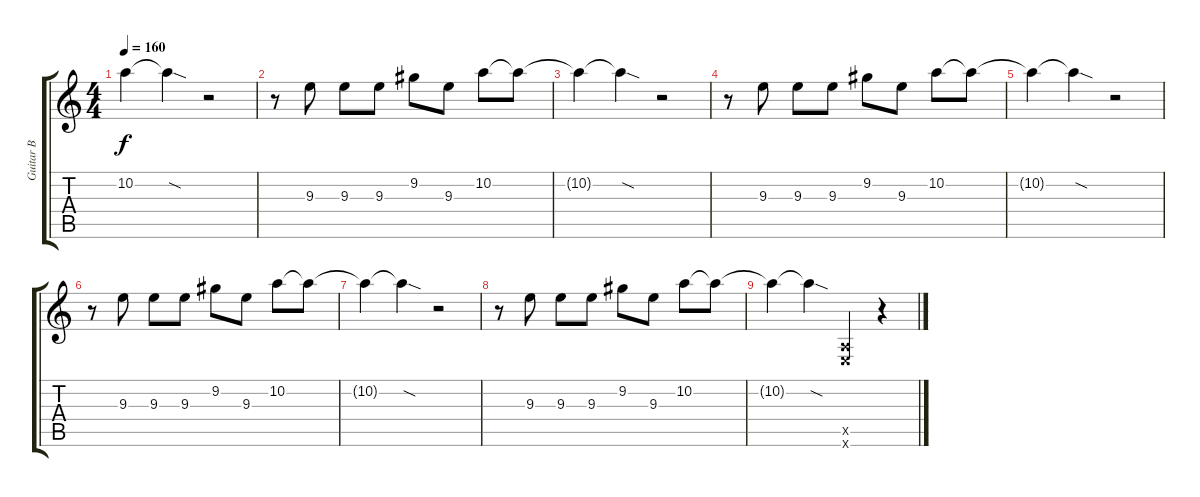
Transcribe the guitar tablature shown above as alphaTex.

\track ("Guitar B" "Guitar B") {instrument distortionguitar}
\staff {score tabs}
\tuning (E4 B3 G3 D3 A2 E2) {hide}
\ts (4 4)
\tempo 160
\clef g2
\ks aminor
10.2{t}.4{dy f} 10.2{sod t}.4 r.2 |
r.8 9.3.8 9.3.8 9.3.8 9.2.8 9.3.8 10.2.8 10.2{t}.8 |
10.2{t}.4 10.2{sod t}.4 r.2 |
r.8 9.3.8 9.3.8 9.3.8 9.2.8 9.3.8 10.2.8 10.2{t}.8 |
10.2{t}.4 10.2{sod t}.4 r.2 |
r.8 9.3.8 9.3.8 9.3.8 9.2.8 9.3.8 10.2.8 10.2{t}.8 |
10.2{t}.4 10.2{sod t}.4 r.2 |
r.8 9.3.8 9.3.8 9.3.8 9.2.8 9.3.8 10.2.8 10.2{t}.8 |
10.2{t}.4 10.2{sod t}.4 (0.5{x} 0.6{x}).4 r.4
